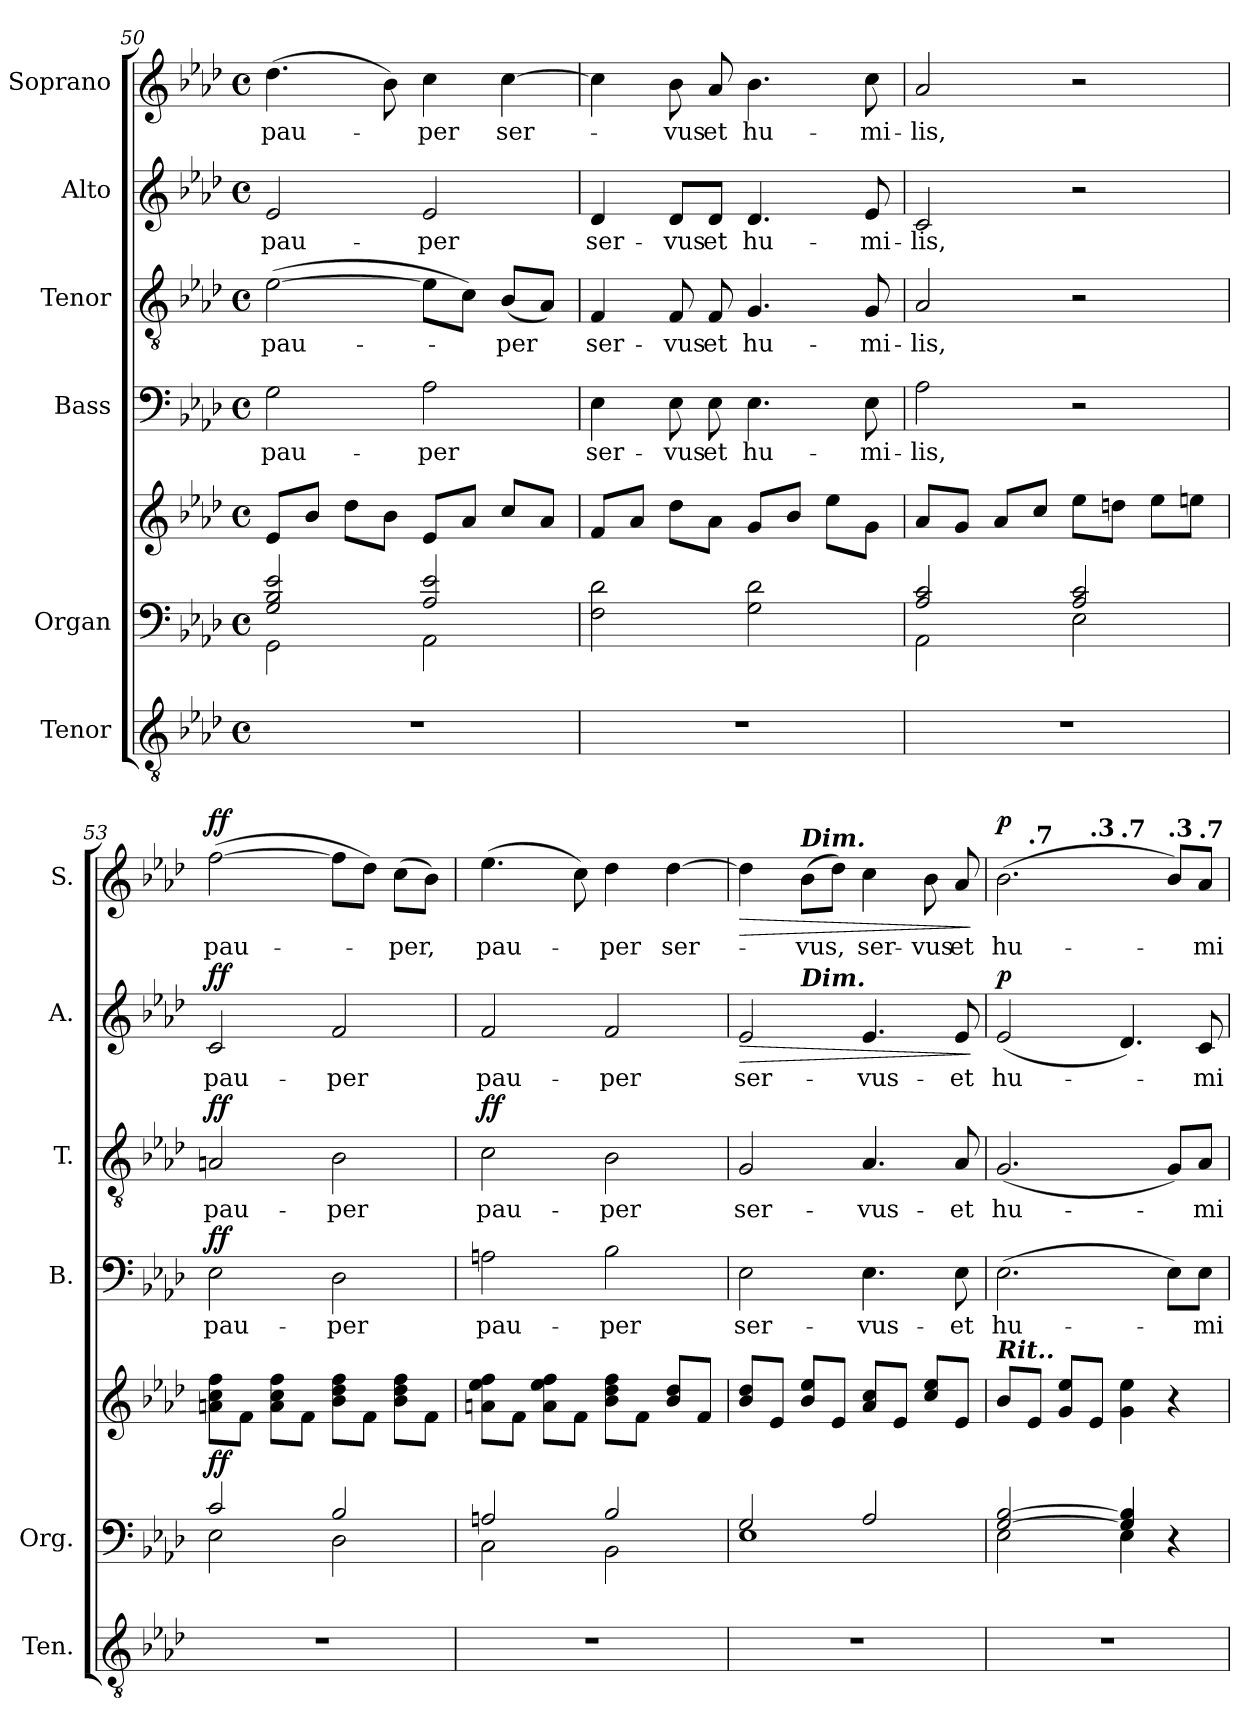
**kern	**kern	**kern	**dynam	**kern	**text	**dynam	**kern	**text	**dynam	**kern	**text	**dynam	**kern	**text	**dynam
*part6	*part5	*part5	*part5	*part4	*part4	*part4	*part3	*part3	*part3	*part2	*part2	*part2	*part1	*part1	*part1
*staff7	*staff6	*staff5	*staff5/6	*staff4	*staff4	*staff4	*staff3	*staff3	*staff3	*staff2	*staff2	*staff2	*staff1	*staff1	*staff1
*I"Tenor	*I"Organ	*	*	*I"Bass	*	*	*I"Tenor	*	*	*I"Alto	*	*	*I"Soprano	*	*
*I'Ten.	*I'Org.	*	*	*I'B.	*	*	*I'T.	*	*	*I'A.	*	*	*I'S.	*	*
*clefGv2	*clefF4	*clefG2	*	*clefF4	*	*	*clefGv2	*	*	*clefG2	*	*	*clefG2	*	*
*k[b-e-a-d-]	*k[b-e-a-d-]	*k[b-e-a-d-]	*	*k[b-e-a-d-]	*	*	*k[b-e-a-d-]	*	*	*k[b-e-a-d-]	*	*	*k[b-e-a-d-]	*	*
*M4/4	*M4/4	*M4/4	*	*M4/4	*	*	*M4/4	*	*	*M4/4	*	*	*M4/4	*	*
*met(c)	*met(c)	*met(c)	*	*met(c)	*	*	*met(c)	*	*	*met(c)	*	*	*met(c)	*	*
=50	=50	=50	=50	=50	=50	=50	=50	=50	=50	=50	=50	=50	=50	=50	=50
*	*^	*	*	*	*	*	*	*	*	*	*	*	*	*	*
!	!	!	!	!	!	!LO:LY:b	!	!	!LO:LY:b	!	!	!LO:LY:b	!	!	!LO:LY:b	!
1r	2G/ 2B-/ 2e-/	2GG\	8e-/L	.	2G!\	pau-	.	(>[2e-!\	pau-	.	2e-!/	pau-	.	(>4.dd-!\	pau-	.
.	.	.	8b-/J	.	.	.	.	.	.	.	.	.	.	.	.	.
.	.	.	8dd-\L	.	.	.	.	.	.	.	.	.	.	.	.	.
.	.	.	8b-\J	.	.	.	.	.	.	.	.	.	.	8b-!\)	.	.
!	!	!	!	!	!	!LO:LY:b	!	!	!	!	!	!LO:LY:b	!	!	!LO:LY:b	!
.	2A-/ 2e-/	2AA-\	8e-/L	.	2A-!\	-per	.	8e-!\L]	.	.	2e-/	-per	.	4cc!\	-per	.
.	.	.	8a-/J	.	.	.	.	8c!\J)	.	.	.	.	.	.	.	.
!	!	!	!	!	!	!	!	!	!LO:LY:b	!	!	!	!	!	!LO:LY:b	!
.	.	.	8cc/L	.	.	.	.	(<8B-!/L	-per	.	.	.	.	[4cc!\	ser-	.
.	.	.	8a-/J	.	.	.	.	8A-!/J)	.	.	.	.	.	.	.	.
*	*v	*v	*	*	*	*	*	*	*	*	*	*	*	*	*	*
=51	=51	=51	=51	=51	=51	=51	=51	=51	=51	=51	=51	=51	=51	=51	=51
!	!	!	!	!	!LO:LY:b	!	!	!LO:LY:b	!	!	!LO:LY:b	!	!	!	!
1r	2F\ 2d-\	8f/L	.	4E-!\	ser-	.	4F!/	ser-	.	4d-!/	ser-	.	4cc!\]	.	.
.	.	8a-/J	.	.	.	.	.	.	.	.	.	.	.	.	.
!	!	!	!	!	!LO:LY:b	!	!	!LO:LY:b	!	!	!LO:LY:b	!	!	!LO:LY:b	!
.	.	8dd-\L	.	8E-!\	-vus	.	8F!/	-vus	.	8d-!/L	-vus	.	8b-!\	-vus	.
!	!	!	!	!	!LO:LY:b	!	!	!LO:LY:b	!	!	!LO:LY:b	!	!	!LO:LY:b	!
.	.	8a-\J	.	8E-!\	et	.	8F!/	et	.	8d-!/J	et	.	8a-!/	et	.
!	!	!	!	!	!LO:LY:b	!	!	!LO:LY:b	!	!	!LO:LY:b	!	!	!LO:LY:b	!
.	2G\ 2d-\	8g/L	.	4.E-!\	hu-	.	4.G!/	hu-	.	4.d-!/	hu-	.	4.b-!\	hu-	.
.	.	8b-/J	.	.	.	.	.	.	.	.	.	.	.	.	.
.	.	8ee-\L	.	.	.	.	.	.	.	.	.	.	.	.	.
!	!	!	!	!	!LO:LY:b	!	!	!LO:LY:b	!	!	!LO:LY:b	!	!	!LO:LY:b	!
.	.	8g\J	.	8E-!\	-mi-	.	8G!/	-mi-	.	8e-!/	-mi-	.	8cc!\	-mi-	.
=52	=52	=52	=52	=52	=52	=52	=52	=52	=52	=52	=52	=52	=52	=52	=52
*	*^	*	*	*	*	*	*	*	*	*	*	*	*	*	*
!	!	!	!	!	!	!LO:LY:b	!	!	!LO:LY:b	!	!	!LO:LY:b	!	!	!LO:LY:b	!
1r	2A-/ 2c/	2AA-\	8a-/L	.	2A-!\	-lis,	.	2A-!/	-lis,	.	2c!/	-lis,	.	2a-!/	-lis,	.
.	.	.	8g/J	.	.	.	.	.	.	.	.	.	.	.	.	.
.	.	.	8a-/L	.	.	.	.	.	.	.	.	.	.	.	.	.
.	.	.	8cc/J	.	.	.	.	.	.	.	.	.	.	.	.	.
.	2A-/ 2c/	2E-\	8ee-\L	.	2r	.	.	2r	.	.	2r	.	.	2r	.	.
.	.	.	8ddn\J	.	.	.	.	.	.	.	.	.	.	.	.	.
.	.	.	8ee-\L	.	.	.	.	.	.	.	.	.	.	.	.	.
.	.	.	8een\J	.	.	.	.	.	.	.	.	.	.	.	.	.
!!LO:PB:g=z
=53	=53	=53	=53	=53	=53	=53	=53	=53	=53	=53	=53	=53	=53	=53	=53	=53
!	!	!	!	!LO:DY:a=2	!	!LO:LY:b	!LO:DY:b	!	!LO:LY:b	!LO:DY:b	!	!LO:LY:b	!LO:DY:b	!	!LO:LY:b	!LO:DY:b
1r	2c/	2E-\	8an\ 8cc\ 8ff\L	ff	2E-!\	pau-	ff	2An/	pau-	ff	2c!/	pau-	ff	(>[2ff!\	pau-	ff
.	.	.	8f\J	.	.	.	.	.	.	.	.	.	.	.	.	.
.	.	.	8a\ 8cc\ 8ff\L	.	.	.	.	.	.	.	.	.	.	.	.	.
.	.	.	8f\J	.	.	.	.	.	.	.	.	.	.	.	.	.
!	!	!	!	!	!	!LO:LY:b	!	!	!LO:LY:b	!	!	!LO:LY:b	!	!	!	!
.	2B-/	2D-\	8b-\ 8dd-\ 8ff\L	.	2D-!\	-per	.	2B-\	-per	.	2f/	-per	.	8ff!\L]	.	.
.	.	.	8f\J	.	.	.	.	.	.	.	.	.	.	8dd-!\J)	.	.
!	!	!	!	!	!	!	!	!	!	!	!	!	!	!	!LO:LY:b	!
.	.	.	8b-\ 8dd-\ 8ff\L	.	.	.	.	.	.	.	.	.	.	(>8cc!\L	-per,	.
.	.	.	8f\J	.	.	.	.	.	.	.	.	.	.	8b-!\J)	.	.
=54	=54	=54	=54	=54	=54	=54	=54	=54	=54	=54	=54	=54	=54	=54	=54	=54
!	!	!	!	!	!	!LO:LY:b	!	!	!LO:LY:b	!LO:DY:b	!	!LO:LY:b	!	!	!LO:LY:b	!
1r	2An/	2C\	8an\ 8ee-\ 8ff\L	.	2An!\	pau-	.	2c\	pau-	ff	2f/	pau-	.	(>4.ee-!\	pau-	.
.	.	.	8f\J	.	.	.	.	.	.	.	.	.	.	.	.	.
.	.	.	8a\ 8ee-\ 8ff\L	.	.	.	.	.	.	.	.	.	.	.	.	.
.	.	.	8f\J	.	.	.	.	.	.	.	.	.	.	8cc!\)	.	.
!	!	!	!	!	!	!LO:LY:b	!	!	!LO:LY:b	!	!	!LO:LY:b	!	!	!LO:LY:b	!
.	2B-/	2BB-\	8b-\ 8dd-\ 8ff\L	.	2B-!\	-per	.	2B-\	-per	.	2f/	-per	.	4dd-!\	-per	.
.	.	.	8f\J	.	.	.	.	.	.	.	.	.	.	.	.	.
!	!	!	!	!	!	!	!	!	!	!	!	!	!	!	!LO:LY:b	!
.	.	.	8b-/ 8dd-/L	.	.	.	.	.	.	.	.	.	.	[4dd-!\	ser-	.
.	.	.	8f/J	.	.	.	.	.	.	.	.	.	.	.	.	.
=55	=55	=55	=55	=55	=55	=55	=55	=55	=55	=55	=55	=55	=55	=55	=55	=55
!	!	!	!	!	!	!LO:LY:b	!	!	!LO:LY:b	!	!	!LO:LY:b	!LO:HP:b	!	!	!LO:HP:b
*	*	*	*	*	*	*	*	*	*	*	*^	*	*	*	*	*
1r	2G/	1E-	8b-/ 8dd-/L	.	2E-!\	ser-	.	2G!/	ser-	.	2e-/	4ryy	ser-	>	4dd-!\]	.	>
.	.	.	8e-/J	.	.	.	.	.	.	.	.	.	.	.	.	.	.
!	!	!	!	!	!	!	!	!	!	!	!	!	!	!	!LO:TX:a:Bi:t=Dim.	!	!
!	!	!	!	!	!	!	!	!	!	!	!	!LO:TX:a:Bi:t=Dim.	!	!	!	!	!
!	!	!	!	!	!	!	!	!	!	!	!	!	!	!	!	!LO:LY:b	!
.	.	.	8b-/ 8ee-/L	.	.	.	.	.	.	.	.	2.ryy	.	.	(>8b-!\L	-vus,	.
.	.	.	8e-/J	.	.	.	.	.	.	.	.	.	.	.	8dd-!\J)	.	.
!	!	!	!	!	!	!LO:LY:b	!	!	!LO:LY:b	!	!	!	!LO:LY:b	!	!	!LO:LY:b	!
.	2A-/	.	8a-/ 8cc/L	.	4.E-!\	-vus-	.	4.A-!/	-vus-	.	4.e-!/	.	-vus-	.	4cc!\	ser-	.
.	.	.	8e-/J	.	.	.	.	.	.	.	.	.	.	.	.	.	.
!	!	!	!	!	!	!	!	!	!	!	!	!	!	!	!	!LO:LY:b	!
.	.	.	8cc/ 8ee-/L	.	.	.	.	.	.	.	.	.	.	.	8b-!\	-vus	.
*	*	*	*	*	*	*	*	*	*	*	*	*	*	*	*MM70	*	*
!	!	!	!	!	!	!LO:LY:b	!	!	!LO:LY:b	!	!	!	!LO:LY:b	!	!	!LO:LY:b	!
.	.	.	8e-/J	.	8E-!\	et	.	8A-!/	et	.	8e-!/	.	et	.	8a-!/	et	.
*	*v	*v	*	*	*	*	*	*	*	*	*	*	*	*	*	*	*
.	.	.	.	.	.	.	.	.	.	.	.	.	]	.	.	]
*	*	*	*	*	*	*	*	*	*	*v	*v	*	*	*	*	*
=56	=56	=56	=56	=56	=56	=56	=56	=56	=56	=56	=56	=56	=56	=56	=56
*	*	*	*	*	*	*	*	*	*	*	*	*	*MM68	*	*
*	*^	*	*	*	*	*	*	*	*	*^	*	*	*	*	*
!	!	!	!	!	!	!	!	!	!	!	!	!	!	!	!LO:TX:a:Bi:t=Rit...	!	!
!	!	!	!	!	!	!	!	!	!	!	!	!	!	!	!LO:TX:a:B:t=.3	!	!
!	!	!	!LO:TX:a:Bi:t=Rit..	!	!	!	!	!	!	!	!	!	!	!	!	!	!
!	!	!	!	!	!	!LO:LY:b	!	!	!LO:LY:b	!	!	!	!LO:LY:b	!LO:DY:b	!	!LO:LY:b	!LO:DY:b
*	*	*	*	*	*	*	*	*	*	*	*	*	*	*	*^	*	*
*	*	*	*	*	*	*	*	*	*	*	*	*	*	*	*	*^	*	*
*	*	*	*	*	*	*	*	*	*	*	*	*	*	*	*	*	*^	*	*
*	*	*	*	*	*	*	*	*	*	*	*v	*v	*	*	*	*	*	*^	*	*
1r	[2G/ [2B-/	2E-\	8b-/L	.	(>2.E-!\	hu-	.	(<2.G!/	hu-	.	(<2e-!/	hu-	p	(>2.b-!\	8ryy	4.ryy	2ryy	4ryy	hu-	p
*	*	*	*	*	*	*	*	*	*	*	*	*	*	*MM66	*	*	*	*	*	*
!	!	!	!	!	!	!	!	!	!	!	!	!	!	!	!LO:TX:a:B:t=.7	!	!	!	!	!
.	.	.	8e-/J	.	.	.	.	.	.	.	.	.	.	.	2..ryy	.	.	.	.	.
*	*	*	*	*	*	*	*	*	*	*	*	*	*	*MM65	*	*	*	*	*	*
.	.	.	8g/ 8ee-/L	.	.	.	.	.	.	.	.	.	.	.	.	.	.	2.ryy	.	.
*	*	*	*	*	*	*	*	*	*	*	*	*	*	*MM63	*	*	*	*	*	*
!	!	!	!	!	!	!	!	!	!	!	!	!	!	!	!	!LO:TX:a:B:t=.3	!	!	!	!
.	.	.	8e-/J	.	.	.	.	.	.	.	.	.	.	.	.	2ryy	.	.	.	.
*	*	*	*	*	*	*	*	*	*	*	*	*	*	*MM61	*	*	*	*	*	*
!	!	!	!	!	!	!	!	!	!	!	!	!	!	!	!	!	!LO:TX:a:B:t=.7	!	!	!
.	4G/] 4B-/]	4E-\	4g\ 4ee-\	.	.	.	.	.	.	.	4.d-!/)	.	.	.	.	.	2ryy	.	.	.
*	*	*	*	*	*	*	*	*	*	*	*	*	*	*MM58	*	*	*	*	*	*
!	!	!	!	!	!	!	!	!	!	!	!	!	!	!LO:TX:a:B:t=.3	!	!	!	!	!	!
.	4r	4ryy	4r	.	8E-!\L)	.	.	8G!/L)	.	.	.	.	.	8b-!/L)	.	.	.	.	.	.
*	*	*	*	*	*	*	*	*	*	*	*	*	*	*MM56	*	*	*	*	*	*
!	!	!	!	!	!	!	!	!	!	!	!	!	!	!LO:TX:a:B:t=.7	!	!	!	!	!	!
!	!	!	!	!	!	!LO:LY:b	!	!	!LO:LY:b	!	!	!LO:LY:b	!	!	!	!	!	!	!LO:LY:b	!
.	.	.	.	.	8E-!\J	-mi-	.	8A-!/J	-mi-	.	8c!/	-mi-	.	8a-!/J	.	8ryy	.	.	-mi-	.
*	*v	*v	*	*	*	*	*	*	*	*	*	*	*	*v	*v	*v	*v	*v	*	*
=	=	=	=	=	=	=	=	=	=	=	=	=	=	=	=
*-	*-	*-	*-	*-	*-	*-	*-	*-	*-	*-	*-	*-	*-	*-	*-
